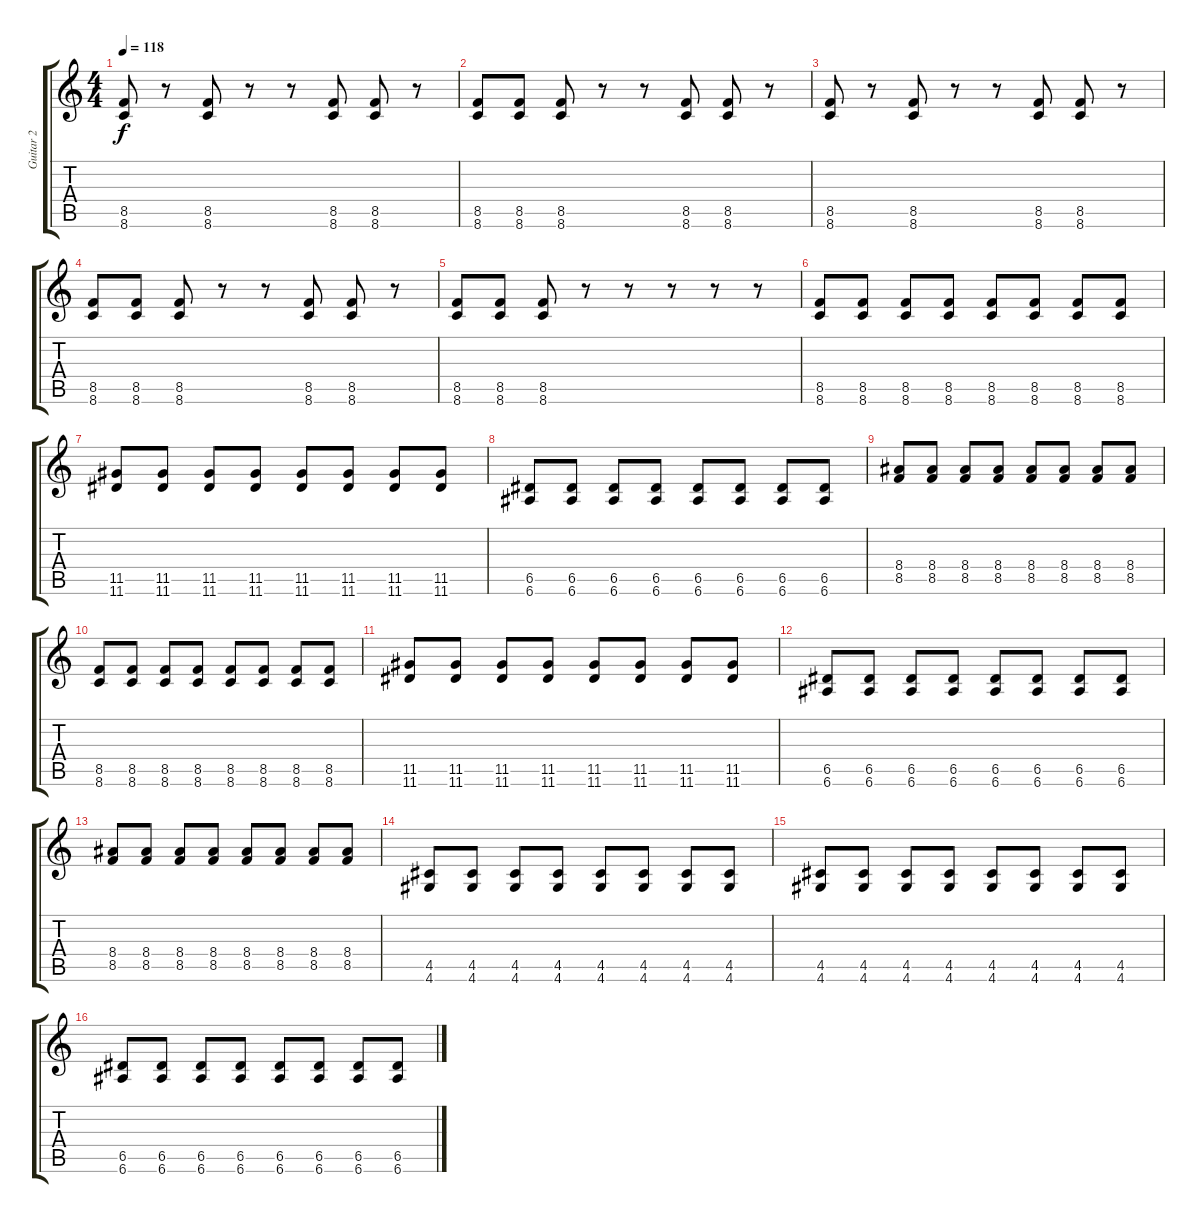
\track ("Guitar 2" "Guitar 2") {instrument distortionguitar}
\staff {score tabs}
\tuning (E4 B3 G3 D3 A2 E2) {hide}
\ts (4 4)
\tempo 118
\clef g2
\ks c
(8.5 8.6).8{dy f} r.8 (8.5 8.6).8 r.8 r.8 (8.5 8.6).8 (8.5 8.6).8 r.8 |
(8.5 8.6).8 (8.5 8.6).8 (8.5 8.6).8 r.8 r.8 (8.5 8.6).8 (8.5 8.6).8 r.8 |
(8.5 8.6).8 r.8 (8.5 8.6).8 r.8 r.8 (8.5 8.6).8 (8.5 8.6).8 r.8 |
(8.5 8.6).8 (8.5 8.6).8 (8.5 8.6).8 r.8 r.8 (8.5 8.6).8 (8.5 8.6).8 r.8 |
(8.5 8.6).8 (8.5 8.6).8 (8.5 8.6).8 r.8 r.8 r.8 r.8 r.8 |
(8.5 8.6).8 (8.5 8.6).8 (8.5 8.6).8 (8.5 8.6).8 (8.5 8.6).8 (8.5 8.6).8 (8.5 8.6).8 (8.5 8.6).8 |
(11.5 11.6).8 (11.5 11.6).8 (11.5 11.6).8 (11.5 11.6).8 (11.5 11.6).8 (11.5 11.6).8 (11.5 11.6).8 (11.5 11.6).8 |
(6.5 6.6).8 (6.5 6.6).8 (6.5 6.6).8 (6.5 6.6).8 (6.5 6.6).8 (6.5 6.6).8 (6.5 6.6).8 (6.5 6.6).8 |
(8.4 8.5).8 (8.4 8.5).8 (8.4 8.5).8 (8.4 8.5).8 (8.4 8.5).8 (8.4 8.5).8 (8.4 8.5).8 (8.4 8.5).8 |
(8.5 8.6).8 (8.5 8.6).8 (8.5 8.6).8 (8.5 8.6).8 (8.5 8.6).8 (8.5 8.6).8 (8.5 8.6).8 (8.5 8.6).8 |
(11.5 11.6).8 (11.5 11.6).8 (11.5 11.6).8 (11.5 11.6).8 (11.5 11.6).8 (11.5 11.6).8 (11.5 11.6).8 (11.5 11.6).8 |
(6.5 6.6).8 (6.5 6.6).8 (6.5 6.6).8 (6.5 6.6).8 (6.5 6.6).8 (6.5 6.6).8 (6.5 6.6).8 (6.5 6.6).8 |
(8.4 8.5).8 (8.4 8.5).8 (8.4 8.5).8 (8.4 8.5).8 (8.4 8.5).8 (8.4 8.5).8 (8.4 8.5).8 (8.4 8.5).8 |
(4.5 4.6).8 (4.5 4.6).8 (4.5 4.6).8 (4.5 4.6).8 (4.5 4.6).8 (4.5 4.6).8 (4.5 4.6).8 (4.5 4.6).8 |
(4.5 4.6).8 (4.5 4.6).8 (4.5 4.6).8 (4.5 4.6).8 (4.5 4.6).8 (4.5 4.6).8 (4.5 4.6).8 (4.5 4.6).8 |
(6.5 6.6).8 (6.5 6.6).8 (6.5 6.6).8 (6.5 6.6).8 (6.5 6.6).8 (6.5 6.6).8 (6.5 6.6).8 (6.5 6.6).8
